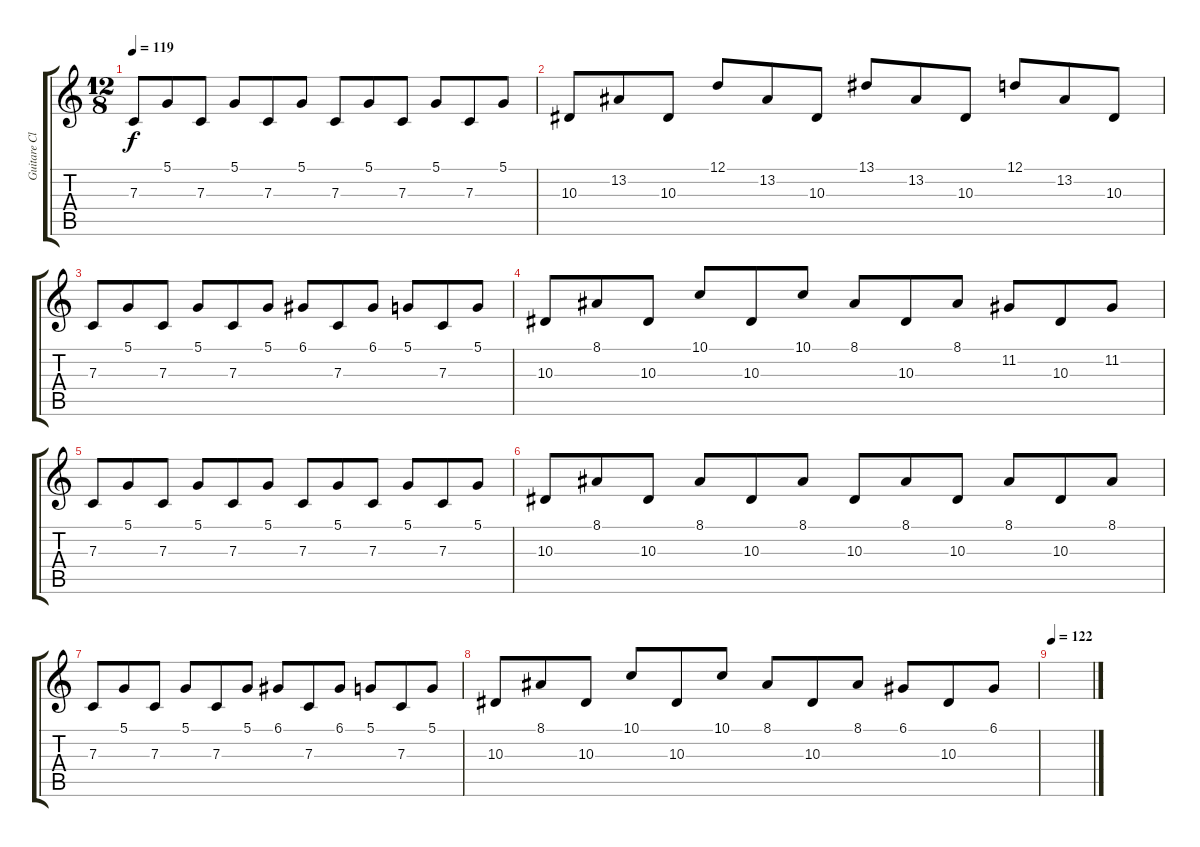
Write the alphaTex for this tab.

\track ("Guitare Clean" "Guitare Cl") {instrument pizzicatostrings}
\staff {score tabs}
\tuning (D4 A3 F3 C3 G2 C2) {hide}
\ts (12 8)
\tempo 119
\clef g2
\ks c
7.3.8{dy f} 5.1.8 7.3.8 5.1.8 7.3.8 5.1.8 7.3.8 5.1.8 7.3.8 5.1.8 7.3.8 5.1.8 |
10.3.8 13.2.8 10.3.8 12.1.8 13.2.8 10.3.8 13.1.8 13.2.8 10.3.8 12.1.8 13.2.8 10.3.8 |
7.3.8 5.1.8 7.3.8 5.1.8 7.3.8 5.1.8 6.1.8 7.3.8 6.1.8 5.1.8 7.3.8 5.1.8 |
10.3.8 8.1.8 10.3.8 10.1.8 10.3.8 10.1.8 8.1.8 10.3.8 8.1.8 11.2.8 10.3.8 11.2.8 |
7.3.8 5.1.8 7.3.8 5.1.8 7.3.8 5.1.8 7.3.8 5.1.8 7.3.8 5.1.8 7.3.8 5.1.8 |
10.3.8 8.1.8 10.3.8 8.1.8 10.3.8 8.1.8 10.3.8 8.1.8 10.3.8 8.1.8 10.3.8 8.1.8 |
7.3.8 5.1.8 7.3.8 5.1.8 7.3.8 5.1.8 6.1.8 7.3.8 6.1.8 5.1.8 7.3.8 5.1.8 |
10.3.8 8.1.8 10.3.8 10.1.8 10.3.8 10.1.8 8.1.8 10.3.8 8.1.8 6.1.8 10.3.8 6.1.8 |
\tempo 122
